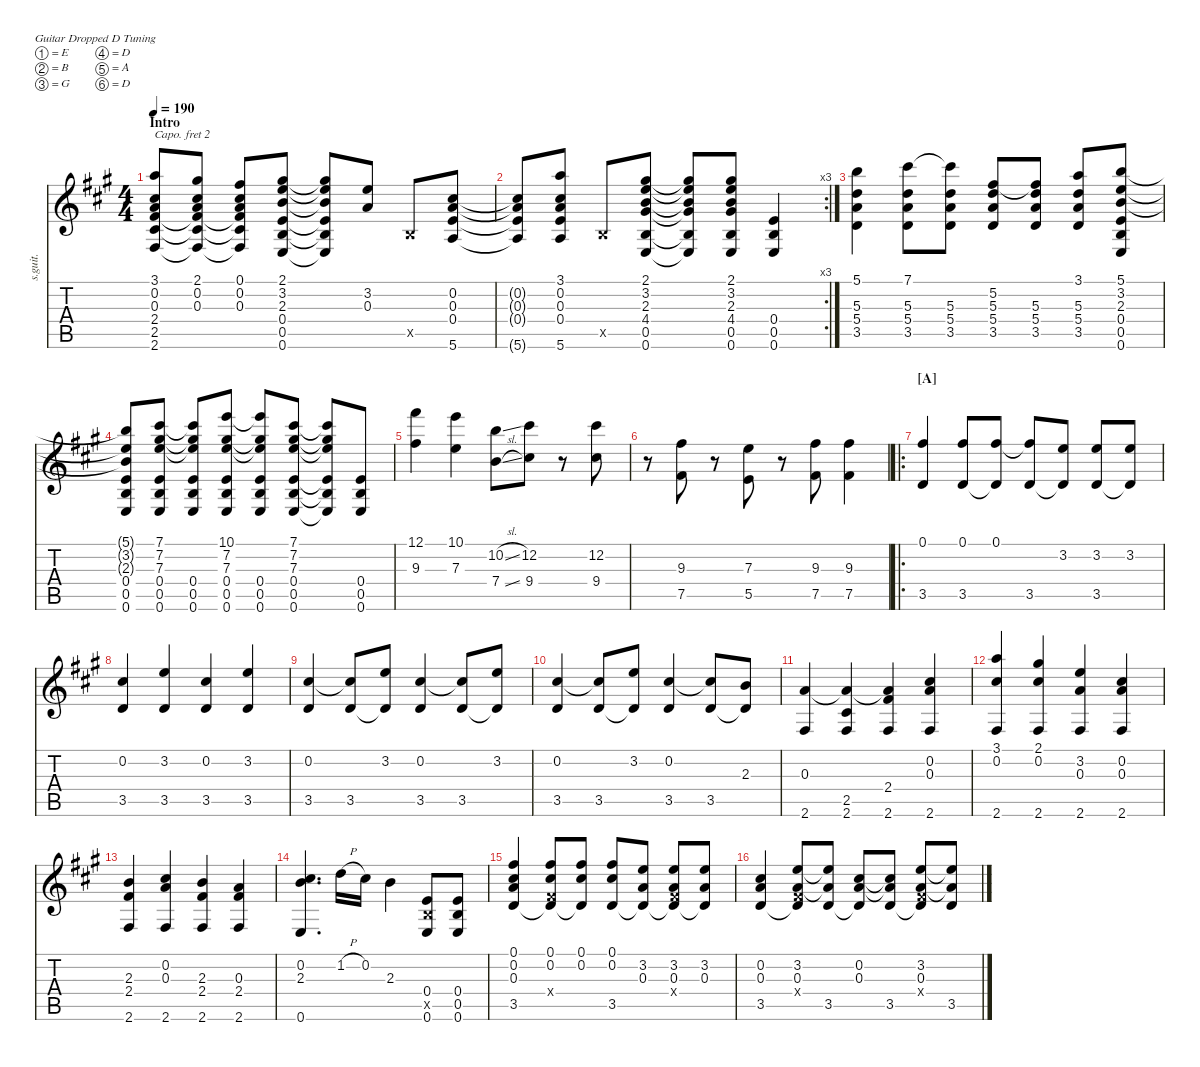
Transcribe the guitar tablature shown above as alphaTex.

\defaultSystemsLayout 4
\hideDynamics
\bracketExtendMode nobrackets
\track ("Steel Guitar" "s.guit.") {instrument acousticguitarsteel}
\staff {score tabs}
\capo 2
\tuning (E4 B3 G3 D3 A2 D2)
\ts (4 4)
\section ("" "Intro")
\tempo 190
\clef g2
\ks f#minor
(2.6{acc #} 2.5{acc #} 2.4{acc #} 0.3{acc forcenatural} 0.2{acc #} 3.1{acc forcenatural}).8{dy mf instrument acousticguitarsteel beam Up} (2.1{acc #} 2.6{t acc #} 2.5{t acc #} 2.4{t acc #} 0.3{acc forcenatural} 0.2{acc #}).8{beam Up} (0.1{acc #} 2.6{t acc #} 2.5{t acc #} 2.4{t acc #} 0.3{acc forcenatural} 0.2{acc #}).8{beam Up} (2.1{acc #} 0.6{acc forcenatural} 0.4{acc forcenatural} 2.3{acc forcenatural} 3.2{acc forcenatural} 0.5{acc forcenatural}).8{beam Up} (2.1{t acc #} 3.2{t acc forcenatural} 2.3{t acc forcenatural} 0.4{t acc forcenatural} 0.6{t acc forcenatural} 0.5{t acc forcenatural}).8{beam Up} (3.2{acc forcenatural} 0.3{acc forcenatural}).8{beam Up} 0.5{x acc forcenatural}.8{beam Up} (5.6{acc forcenatural} 0.4{acc forcenatural} 0.3{acc forcenatural} 0.2{acc #}).8{beam Up} |
\rc 3
(0.2{t acc #} 0.3{t acc forcenatural} 0.4{t acc forcenatural} 5.6{t acc forcenatural}).8{beam Up} (3.1{acc forcenatural} 0.2{acc #} 0.3{acc forcenatural} 0.4{acc forcenatural} 5.6{acc forcenatural}).8{beam Up} 0.5{x acc forcenatural}.8{beam Up} (0.6{acc forcenatural} 4.4{acc #} 2.3{acc forcenatural} 3.2{acc forcenatural} 2.1{acc #} 0.5{acc forcenatural}).8{beam Up} (2.1{t acc #} 3.2{t acc forcenatural} 2.3{t acc forcenatural} 4.4{t acc #} 0.6{t acc forcenatural} 0.5{t acc forcenatural}).8{beam Up} (3.2{acc forcenatural} 2.3{acc forcenatural} 4.4{acc #} 0.6{acc forcenatural} 2.1{acc #} 0.5{acc forcenatural}).8{beam Up} (0.6{acc forcenatural} 0.4{acc forcenatural} 0.5{acc forcenatural}).4{beam Up} |
(3.5{acc forcenatural} 5.4{acc forcenatural} 5.3{acc forcenatural} 5.1{acc forcenatural}).4{beam Down} (7.1{acc #} 3.5{acc forcenatural} 5.4{acc forcenatural} 5.3{acc forcenatural}).8{beam Down} (7.1{t acc #} 3.5{acc forcenatural} 5.4{acc forcenatural} 5.3{acc forcenatural}).8{beam Down} (5.2{acc #} 3.5{acc forcenatural} 5.4{acc forcenatural} 5.3{acc forcenatural}).8{beam Up} (5.2{t acc #} 3.5{acc forcenatural} 5.4{acc forcenatural} 5.3{acc forcenatural}).8{beam Up} (3.1{acc forcenatural} 3.5{acc forcenatural} 5.4{acc forcenatural} 5.3{acc forcenatural}).8{beam Up} (5.1{acc forcenatural} 3.2{acc forcenatural} 2.3{acc forcenatural} 0.4{acc forcenatural} 0.5{acc forcenatural} 0.6{acc forcenatural}).8{beam Up} |
(5.1{t acc forcenatural} 3.2{t acc forcenatural} 2.3{t acc forcenatural} 0.4{acc forcenatural} 0.5{acc forcenatural} 0.6{acc forcenatural}).8{beam Up} (0.6{acc forcenatural} 0.5{acc forcenatural} 0.4{acc forcenatural} 7.3{acc forcenatural} 7.2{acc #} 7.1{acc #}).8{beam Up} (0.6{acc forcenatural} 0.5{acc forcenatural} 0.4{acc forcenatural} 7.1{t acc #} 7.2{t acc #} 7.3{t acc forcenatural}).8{beam Up} (0.6{acc forcenatural} 0.5{acc forcenatural} 0.4{acc forcenatural} 7.3{acc forcenatural} 7.2{acc #} 10.1{acc forcenatural}).8{beam Up} (7.3{t acc forcenatural} 7.2{t acc #} 10.1{t acc forcenatural} 0.4{acc forcenatural} 0.5{acc forcenatural} 0.6{acc forcenatural}).8{beam Up} (0.6{acc forcenatural} 0.5{acc forcenatural} 0.4{acc forcenatural} 7.3{acc forcenatural} 7.2{acc #} 7.1{acc #}).8{beam Up} (0.6{t acc forcenatural} 0.5{t acc forcenatural} 0.4{t acc forcenatural} 7.3{t acc forcenatural} 7.2{t acc #} 7.1{t acc #}).8{beam Up} (0.6{acc forcenatural} 0.5{acc forcenatural} 0.4{acc forcenatural}).8{beam Up} |
(12.1{acc #} 9.3{acc #}).4{beam Down} (10.1{acc forcenatural} 7.3{acc forcenatural}).4{beam Down} (10.2{sl acc forcenatural} 7.4{sl acc forcenatural}).8{beam Down} (12.2{acc #} 9.4{acc #}).8{beam Down} r.8{beam Down} (12.2{acc #} 9.4{acc #}).8{beam Down} |
r.8{beam Down} (9.3{acc #} 7.5{acc #}).8{beam Down} r.8{beam Down} (5.5{acc forcenatural} 7.3{acc forcenatural}).8{beam Up} r.8{beam Down} (7.5{acc #} 9.3{acc #}).8{beam Down} (9.3{acc #} 7.5{acc #}).4{beam Down} |
\ro
\section ("A" "")
(3.5{acc forcenatural} 0.1{acc #}).4{beam Up} (0.1{acc #} 3.5{acc forcenatural}).8{beam Up} (0.1{acc #} 3.5{t acc forcenatural}).8{beam Up} (0.1{t acc #} 3.5{acc forcenatural}).8{beam Up} (3.2{acc forcenatural} 3.5{t acc forcenatural}).8{beam Up} (3.2{acc forcenatural} 3.5{acc forcenatural}).8{beam Up} (3.2{acc forcenatural} 3.5{t acc forcenatural}).8{beam Up} |
(0.2{acc #} 3.5{acc forcenatural}).4{beam Up} (3.2{acc forcenatural} 3.5{acc forcenatural}).4{beam Up} (0.2{acc #} 3.5{acc forcenatural}).4{beam Up} (3.2{acc forcenatural} 3.5{acc forcenatural}).4{beam Up} |
(3.5{acc forcenatural} 0.2{acc #}).4{beam Up} (3.5{acc forcenatural} 0.2{t acc #}).8{beam Up} (3.2{acc forcenatural} 3.5{t acc forcenatural}).8{beam Up} (0.2{acc #} 3.5{acc forcenatural}).4{beam Up} (0.2{t acc #} 3.5{acc forcenatural}).8{beam Up} (3.2{acc forcenatural} 3.5{t acc forcenatural}).8{beam Up} |
(3.5{acc forcenatural} 0.2{acc #}).4{beam Up} (3.5{acc forcenatural} 0.2{t acc #}).8{beam Up} (3.2{acc forcenatural} 3.5{t acc forcenatural}).8{beam Up} (0.2{acc #} 3.5{acc forcenatural}).4{beam Up} (0.2{t acc #} 3.5{acc forcenatural}).8{beam Up} (3.5{t acc forcenatural} 2.3{acc forcenatural}).8{beam Up} |
(2.6{acc #} 0.3{acc forcenatural}).4{beam Up} (2.6{acc #} 0.3{t acc forcenatural} 2.5{acc #}).4{beam Up} (2.6{acc #} 0.3{t acc forcenatural} 2.4{acc #}).4{beam Up} (2.6{acc #} 0.2{acc #} 0.3{acc forcenatural}).4{beam Up} |
(3.1{acc forcenatural} 2.6{acc #} 0.2{acc #}).4{beam Up} (2.1{acc #} 2.6{acc #} 0.2{acc #}).4{beam Up} (3.2{acc forcenatural} 2.6{acc #} 0.3{acc forcenatural}).4{beam Up} (0.2{acc #} 2.6{acc #} 0.3{acc forcenatural}).4{beam Up} |
(2.6{acc #} 2.3{acc forcenatural} 2.4{acc #}).4{beam Up} (0.2{acc #} 0.3{acc forcenatural} 2.6{acc #}).4{beam Up} (2.3{acc forcenatural} 2.4{acc #} 2.6{acc #}).4{beam Up} (0.3{acc forcenatural} 2.4{acc #} 2.6{acc #}).4{beam Up} |
(0.6{acc forcenatural} 2.3{acc forcenatural} 0.2{acc #}).4{d beam Up} 1.2{h acc forcenatural}.16{beam Down} 0.2{acc #}.16{beam Down} 2.3{acc forcenatural}.4{beam Down} (0.6{acc forcenatural} 0.5{x acc forcenatural} 0.4{acc forcenatural}).8{beam Up} (0.6{acc forcenatural} 0.5{acc forcenatural} 0.4{acc forcenatural}).8{beam Up} |
(3.5{acc forcenatural} 0.3{acc forcenatural} 0.2{acc #} 0.1{acc #}).4{beam Up} (2.4{x acc #} 0.1{acc #} 3.5{t acc forcenatural} 0.2{acc #}).8{beam Up} (0.1{acc #} 3.5{t acc forcenatural} 0.2{acc #}).8{beam Up} (0.1{acc #} 3.5{acc forcenatural} 0.2{acc #}).8{beam Up} (3.2{acc forcenatural} 3.5{t acc forcenatural} 0.3{acc forcenatural}).8{beam Up} (3.2{acc forcenatural} 2.4{x acc #} 3.5{t acc forcenatural} 0.3{acc forcenatural}).8{beam Up} (3.2{acc forcenatural} 3.5{t acc forcenatural} 0.3{acc forcenatural}).8{beam Up} |
(3.5{acc forcenatural} 0.3{acc forcenatural} 0.2{acc #}).4{beam Up} (3.2{acc forcenatural} 2.4{x acc #} 0.3{acc forcenatural} 3.5{t acc forcenatural}).8{beam Up} (3.5{acc forcenatural} 3.2{t acc forcenatural} 0.3{t acc forcenatural}).8{beam Up} (0.2{acc #} 0.3{acc forcenatural} 3.5{t acc forcenatural}).8{beam Up} (0.2{t acc #} 3.5{acc forcenatural} 0.3{t acc forcenatural}).8{beam Up} (3.2{acc forcenatural} 2.4{x acc #} 0.3{acc forcenatural} 3.5{t acc forcenatural}).8{beam Up} (3.2{t acc forcenatural} 3.5{acc forcenatural} 0.3{t acc forcenatural}).8{beam Up}
